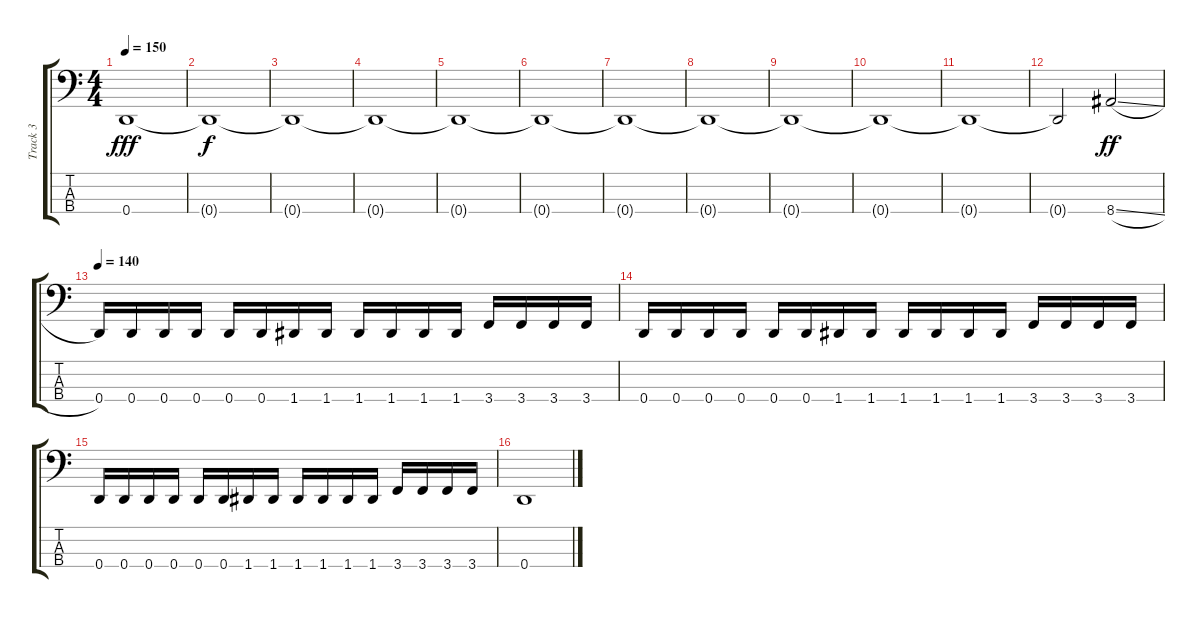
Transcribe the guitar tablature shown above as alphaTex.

\track ("Track 3" "Track 3") {instrument electricbassfinger}
\staff {score tabs}
\tuning (F2 C2 G1 D1) {hide}
\ts (4 4)
\tempo 150
\clef f4
\ks c
0.4.1{dy fff instrument lead8bassandlead} |
0.4{t}.1{dy f} |
0.4{t}.1 |
0.4{t}.1 |
0.4{t}.1 |
0.4{t}.1 |
0.4{t}.1 |
0.4{t}.1 |
0.4{t}.1 |
0.4{t}.1 |
0.4{t}.1 |
0.4{t}.2 8.4{sl}.2{dy ff instrument electricbassfinger} |
\tempo 140
0.4.16 0.4.16 0.4.16 0.4.16 0.4.16 0.4.16 1.4.16 1.4.16 1.4.16 1.4.16 1.4.16 1.4.16 3.4.16 3.4.16 3.4.16 3.4.16 |
0.4.16 0.4.16 0.4.16 0.4.16 0.4.16 0.4.16 1.4.16 1.4.16 1.4.16 1.4.16 1.4.16 1.4.16 3.4.16 3.4.16 3.4.16 3.4.16 |
0.4.16 0.4.16 0.4.16 0.4.16 0.4.16 0.4.16 1.4.16 1.4.16 1.4.16 1.4.16 1.4.16 1.4.16 3.4.16 3.4.16 3.4.16 3.4.16 |
0.4.1
